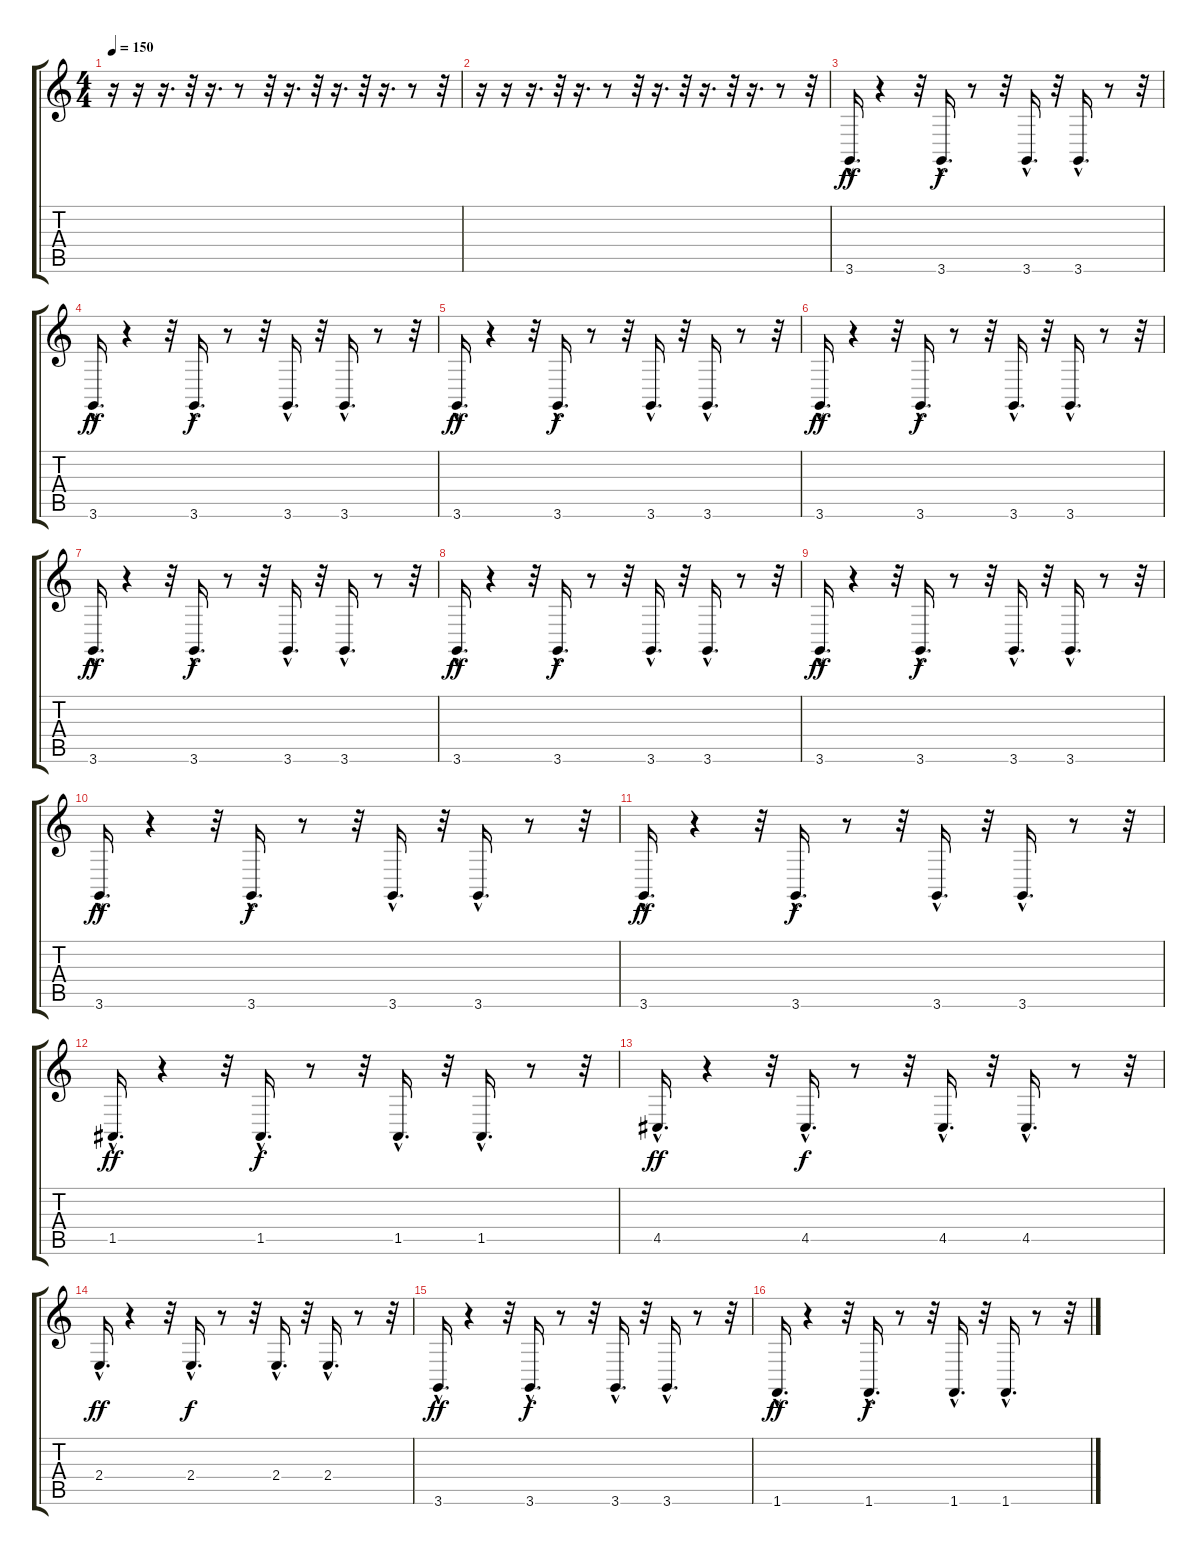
\track "" {instrument timpani}
\staff {score tabs}
\tuning (E4 B3 G3 D3 A2 E2) {hide}
\ts (4 4)
\tempo 150
\clef g2
\ks c
r.16{dy mf} r.16 r.16{d} r.32 r.16{d} r.8 r.32 r.16{d} r.32 r.16{d} r.32 r.16{d} r.8 r.32 |
r.16 r.16 r.16{d} r.32 r.16{d} r.8 r.32 r.16{d} r.32 r.16{d} r.32 r.16{d} r.8 r.32 |
3.6{hac}.16{d dy ff} r.4 r.32 3.6{hac}.16{d dy f} r.8 r.32 3.6{hac}.16{d} r.32 3.6{hac}.16{d} r.8 r.32 |
3.6{hac}.16{d dy ff} r.4 r.32 3.6{hac}.16{d dy f} r.8 r.32 3.6{hac}.16{d} r.32 3.6{hac}.16{d} r.8 r.32 |
3.6{hac}.16{d dy ff} r.4 r.32 3.6{hac}.16{d dy f} r.8 r.32 3.6{hac}.16{d} r.32 3.6{hac}.16{d} r.8 r.32 |
3.6{hac}.16{d dy ff} r.4 r.32 3.6{hac}.16{d dy f} r.8 r.32 3.6{hac}.16{d} r.32 3.6{hac}.16{d} r.8 r.32 |
3.6{hac}.16{d dy ff} r.4 r.32 3.6{hac}.16{d dy f} r.8 r.32 3.6{hac}.16{d} r.32 3.6{hac}.16{d} r.8 r.32 |
3.6{hac}.16{d dy ff} r.4 r.32 3.6{hac}.16{d dy f} r.8 r.32 3.6{hac}.16{d} r.32 3.6{hac}.16{d} r.8 r.32 |
3.6{hac}.16{d dy ff} r.4 r.32 3.6{hac}.16{d dy f} r.8 r.32 3.6{hac}.16{d} r.32 3.6{hac}.16{d} r.8 r.32 |
3.6{hac}.16{d dy ff} r.4 r.32 3.6{hac}.16{d dy f} r.8 r.32 3.6{hac}.16{d} r.32 3.6{hac}.16{d} r.8 r.32 |
3.6{hac}.16{d dy ff} r.4 r.32 3.6{hac}.16{d dy f} r.8 r.32 3.6{hac}.16{d} r.32 3.6{hac}.16{d} r.8 r.32 |
1.5{hac}.16{d dy ff} r.4 r.32 1.5{hac}.16{d dy f} r.8 r.32 1.5{hac}.16{d} r.32 1.5{hac}.16{d} r.8 r.32 |
4.5{hac}.16{d dy ff} r.4 r.32 4.5{hac}.16{d dy f} r.8 r.32 4.5{hac}.16{d} r.32 4.5{hac}.16{d} r.8 r.32 |
2.4{hac}.16{d dy ff} r.4 r.32 2.4{hac}.16{d dy f} r.8 r.32 2.4{hac}.16{d} r.32 2.4{hac}.16{d} r.8 r.32 |
3.6{hac}.16{d dy ff} r.4 r.32 3.6{hac}.16{d dy f} r.8 r.32 3.6{hac}.16{d} r.32 3.6{hac}.16{d} r.8 r.32 |
1.6{hac}.16{d dy ff} r.4 r.32 1.6{hac}.16{d dy f} r.8 r.32 1.6{hac}.16{d} r.32 1.6{hac}.16{d} r.8 r.32
